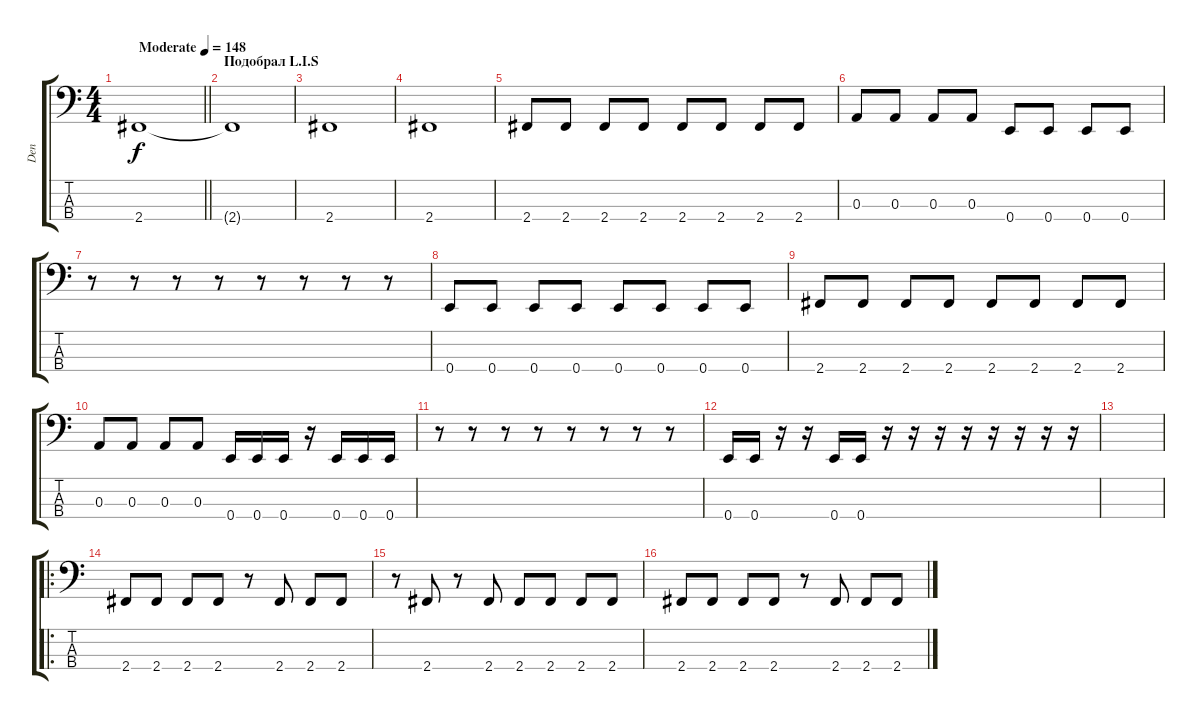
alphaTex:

\track ("Den" "Den") {instrument electricbasspick}
\staff {score tabs}
\tuning (G2 D2 A1 E1) {hide}
\ts (4 4)
\tempo (148 "Moderate")
\clef f4
\barLineRight lightlight
\ks c
2.4.1{dy f instrument electricbasspick} |
\section ("" "Подобрал L.I.S")
2.4{t}.1 |
2.4.1 |
2.4.1 |
2.4.8 2.4.8 2.4.8 2.4.8 2.4.8 2.4.8 2.4.8 2.4.8 |
0.3.8 0.3.8 0.3.8 0.3.8 0.4.8 0.4.8 0.4.8 0.4.8 |
r.8 r.8 r.8 r.8 r.8 r.8 r.8 r.8 |
0.4.8 0.4.8 0.4.8 0.4.8 0.4.8 0.4.8 0.4.8 0.4.8 |
2.4.8 2.4.8 2.4.8 2.4.8 2.4.8 2.4.8 2.4.8 2.4.8 |
0.3.8 0.3.8 0.3.8 0.3.8 0.4.16 0.4.16 0.4.16 r.16 0.4.16 0.4.16 0.4.16 |
r.8 r.8 r.8 r.8 r.8 r.8 r.8 r.8 |
0.4.16 0.4.16 r.16 r.16 0.4.16 0.4.16 r.16 r.16 r.16 r.16 r.16 r.16 r.16 r.16 |
|
\ro
2.4.8 2.4.8 2.4.8 2.4.8 r.8 2.4.8 2.4.8 2.4.8 |
r.8 2.4.8 r.8 2.4.8 2.4.8 2.4.8 2.4.8 2.4.8 |
2.4.8 2.4.8 2.4.8 2.4.8 r.8 2.4.8 2.4.8 2.4.8
